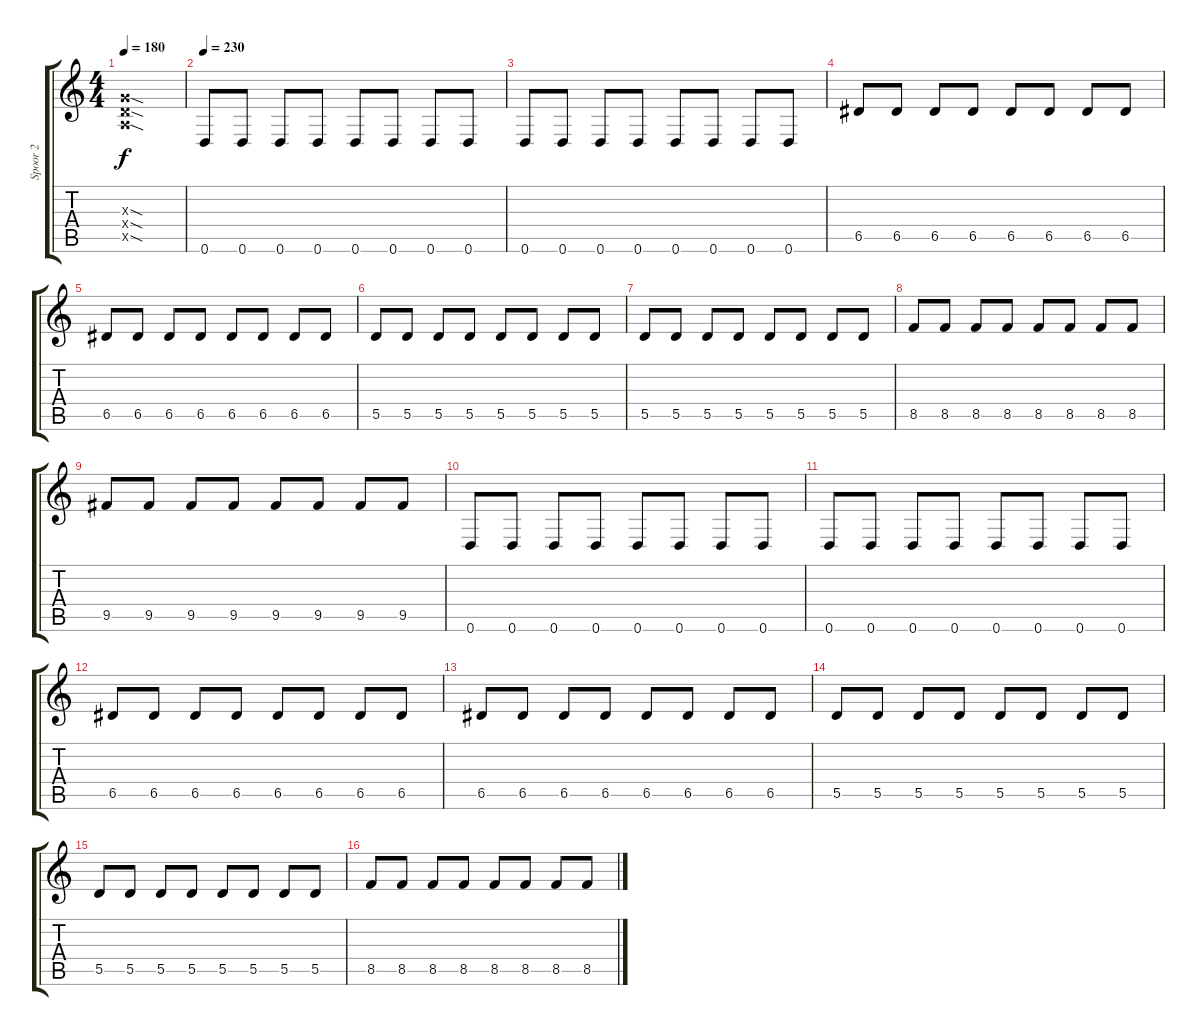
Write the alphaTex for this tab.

\track ("Spoor 2" "Spoor 2") {instrument distortionguitar}
\staff {score tabs}
\tuning (E4 B3 G3 D3 A2 D2) {hide}
\ts (4 4)
\tempo 180
\clef g2
\ks c
(0.3{sod x} 0.4{sod x} 0.5{sod x}).1{dy f} |
\tempo 230
0.6.8 0.6.8 0.6.8 0.6.8 0.6.8 0.6.8 0.6.8 0.6.8 |
0.6.8 0.6.8 0.6.8 0.6.8 0.6.8 0.6.8 0.6.8 0.6.8 |
6.5.8 6.5.8 6.5.8 6.5.8 6.5.8 6.5.8 6.5.8 6.5.8 |
6.5.8 6.5.8 6.5.8 6.5.8 6.5.8 6.5.8 6.5.8 6.5.8 |
5.5.8 5.5.8 5.5.8 5.5.8 5.5.8 5.5.8 5.5.8 5.5.8 |
5.5.8 5.5.8 5.5.8 5.5.8 5.5.8 5.5.8 5.5.8 5.5.8 |
8.5.8 8.5.8 8.5.8 8.5.8 8.5.8 8.5.8 8.5.8 8.5.8 |
9.5.8 9.5.8 9.5.8 9.5.8 9.5.8 9.5.8 9.5.8 9.5.8 |
0.6.8 0.6.8 0.6.8 0.6.8 0.6.8 0.6.8 0.6.8 0.6.8 |
0.6.8 0.6.8 0.6.8 0.6.8 0.6.8 0.6.8 0.6.8 0.6.8 |
6.5.8 6.5.8 6.5.8 6.5.8 6.5.8 6.5.8 6.5.8 6.5.8 |
6.5.8 6.5.8 6.5.8 6.5.8 6.5.8 6.5.8 6.5.8 6.5.8 |
5.5.8 5.5.8 5.5.8 5.5.8 5.5.8 5.5.8 5.5.8 5.5.8 |
5.5.8 5.5.8 5.5.8 5.5.8 5.5.8 5.5.8 5.5.8 5.5.8 |
8.5.8 8.5.8 8.5.8 8.5.8 8.5.8 8.5.8 8.5.8 8.5.8
